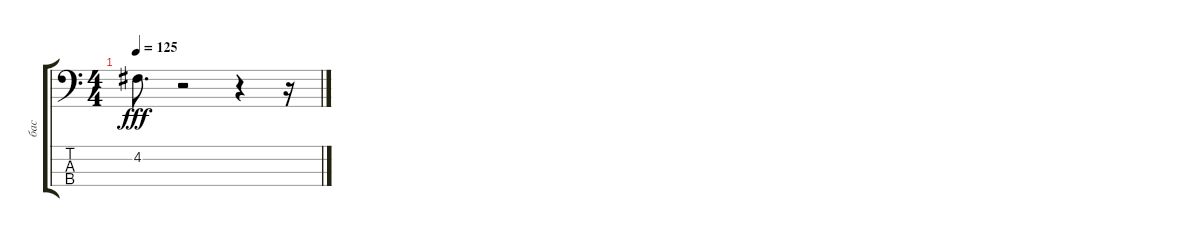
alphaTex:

\track ("бас" "бас") {instrument fretlessbass}
\staff {score tabs}
\tuning (G2 D2 A1 E1) {hide}
\ts (4 4)
\tempo 125
\clef f4
\ks c
4.2.8{d dy fff} r.2 r.4 r.16
